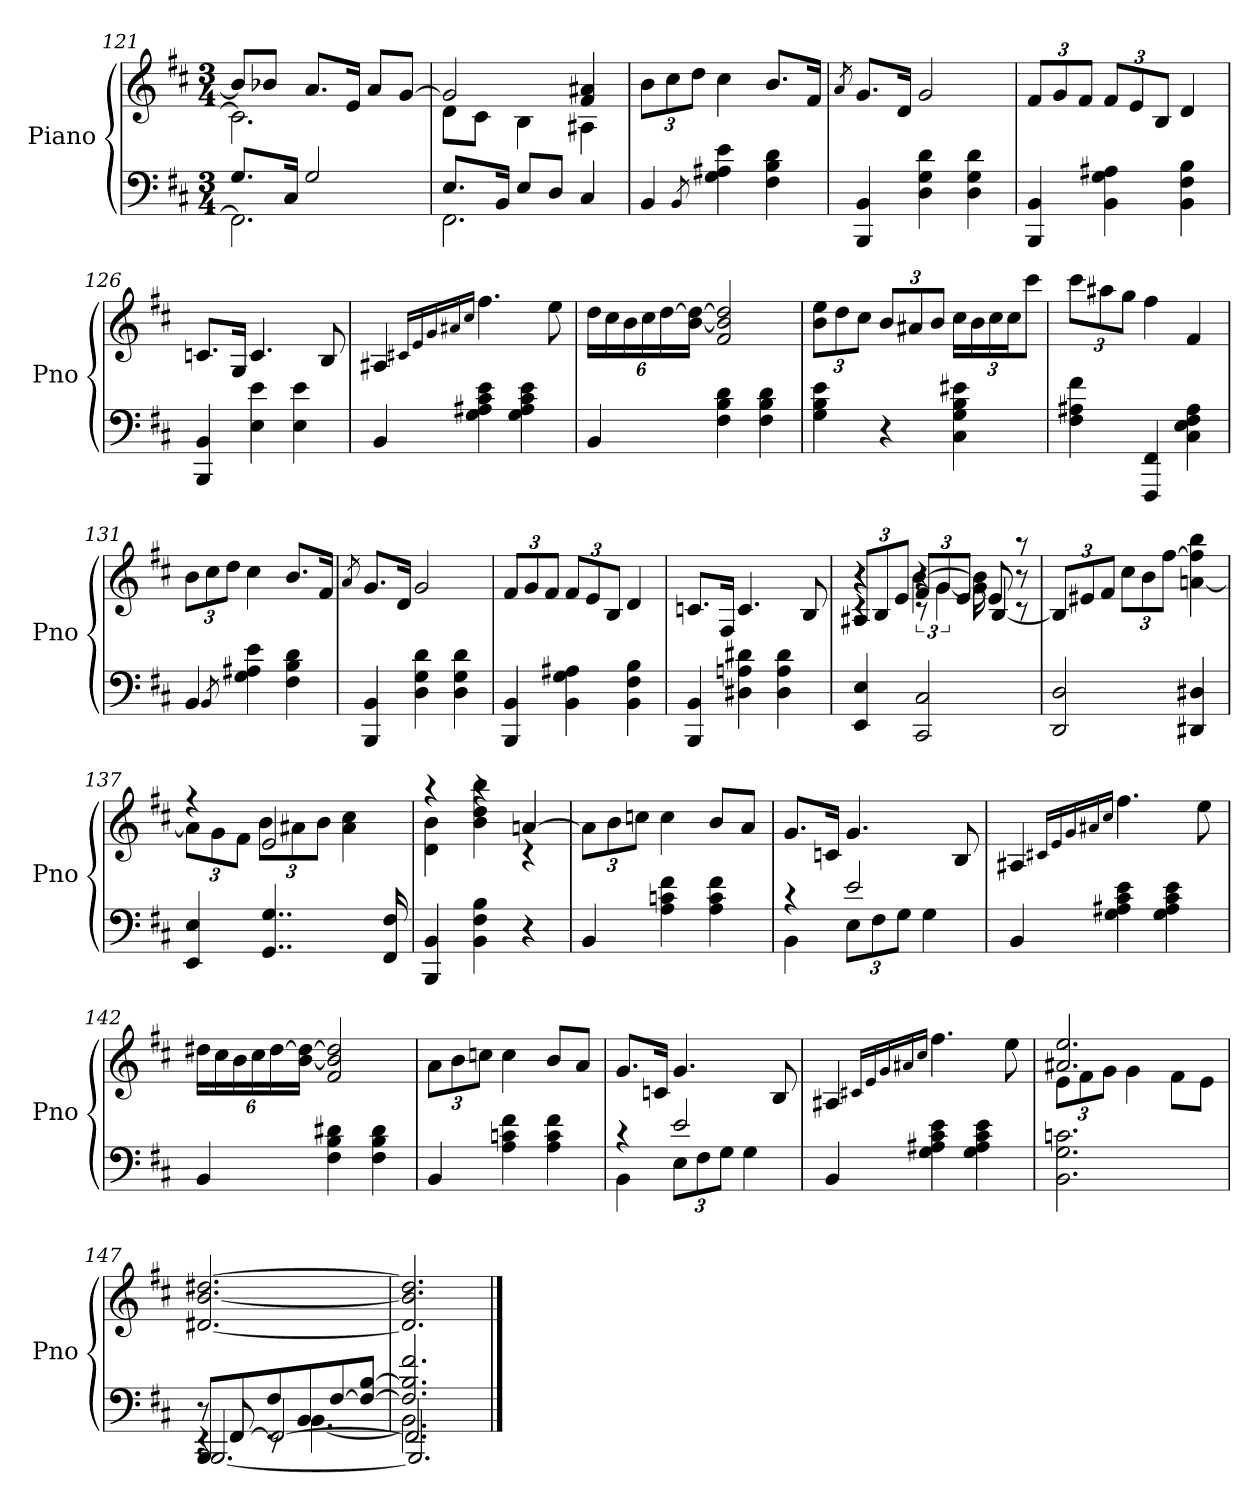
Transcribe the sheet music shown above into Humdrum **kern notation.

**kern	**kern
*part1	*part1
*staff2	*staff1
*I"Piano	*
*I'Pno	*
*clefF4	*clefG2
*k[f#c#]	*k[f#c#]
*M3/4	*M3/4
=121	=121
*^	*^
8.GL	2.FF#]	8bL]	2.c#]
.	.	8b-XJ	.
16C#Jk	.	.	.
2G	.	8.aL	.
.	.	16eJk	.
.	.	8aL	.
.	.	[8gJ	.
=122	=122	=122	=122
8.EL	2.FF#	2g]	8dL
.	.	.	8c#J
16BBJk	.	.	.
8EL	.	.	4B
8DJ	.	.	.
4C#	.	4f# 4a#X	4A#X
*v	*v	*	*
*	*v	*v
=123	=123
4BB	12bL
.	12cc#
.	12ddJ
8qBB/	.
4G 4A#X 4e	4cc#
4F# 4B 4d	8.bL
.	16f#Jk
=124	=124
.	8qa/
4BBB 4BB	8.gL
.	16dJk
4D 4G 4d	2g
4D 4G 4d	.
=125	=125
4BBB 4BB	12f#L
.	12g
.	12f#J
4BB 4G 4A#X	12f#L
.	12e
.	12BJ
4BB 4F# 4B	4d
=126	=126
4BBB 4BB	8.cnL
.	16GJk
4E 4e	4.c
4E 4e	.
.	8B
=127	=127
4BB	4A#X
.	16qqc#X/LL
.	16qqe/
.	16qqg/
.	16qqa#X/
.	16qqcc#/JJ
4G 4A#X 4c# 4e	4.ff#
4G 4A# 4c# 4e	.
.	8ee
=128	=128
4BB	24ddLL
.	24cc#
.	24b
.	24cc#
.	[24dd
.	[24b 24dd_JJ
4F# 4B 4d	2f# 2b] 2dd]
4F# 4B 4d	.
=129	=129
4G 4B 4e	12b 12eeL
.	12dd
.	12cc#J
4r	12bL
.	12a#X
.	12bJ
4C# 4G 4B 4e#X	24cc#LL
.	24b
.	24cc#
.	24cc#J
.	12ccc#J
=130	=130
4F# 4A#X 4f#	12ccc#L
.	12aa#X
.	12ggJ
4FFF# 4FF#	4ff#
4C# 4E 4F# 4A#	4f#
=131	=131
4BB	12bL
.	12cc#
.	12ddJ
8qBB/	.
4G 4A#X 4e	4cc#
4F# 4B 4d	8.bL
.	16f#Jk
=132	=132
.	8qa/
4BBB 4BB	8.gL
.	16dJk
4D 4G 4d	2g
4D 4G 4d	.
=133	=133
4BBB 4BB	12f#L
.	12g
.	12f#J
4BB 4G 4A#X	12f#L
.	12e
.	12BJ
4BB 4F# 4B	4d
=134	=134
4BBB 4BB	8.cnL
.	16F#Jk
4D#X 4An 4d#X	4.c
4D# 4A 4d#	.
.	8B
=135	=135
*	*^
*	*	*^
*	*	*	*^
4EE 4E	12A#XL	4rc	4r	4r
.	12B	.	.	.
.	12eJ	.	.	.
2CC# 2C#	12f#L	12rc	[4b\	4r
.	12g	[6g	.	.
.	[12eJ	.	.	.
.	8e]	8g]	8b\]	[4B/
.	8raa	8rc	8r	.
*	*v	*v	*v	*v
=136	=136
2DD 2D	12BL]
.	12e#X
.	12f#J
.	12cc#L
.	12b
.	[12ff#J
4DD#X 4D#X	[4an 4ff#] 4bb
=137	=137
*	*^
4EE 4E	4r	12aL]
.	.	12g
.	.	12f#J
4..GG 4..G	2e	12bL
.	.	12a#X
.	.	12bJ
.	.	4a# 4cc#
16FF# 16F#	.	.
=138	=138	=138
4BBB 4BB	4raa	4d 4b
4BB 4F# 4B	4raa	4b 4dd 4bb
4r	[4an	4r
*	*v	*v
=139	=139
4BB	12aL]
.	12b
.	12ccnJ
4A 4cn 4f#	4cc
4A 4c 4f#	8bL
.	8aJ
=140	=140
*^	*
4rc	4BB	8.gL
.	.	16cnJk
2e	12EL	4.g
.	12F#	.
.	12GJ	.
.	4G	.
.	.	8B
*v	*v	*
=141	=141
4BB	4A#X
.	16qqc#X/LL
.	16qqe/
.	16qqg/
.	16qqa#X/
.	16qqcc#/JJ
4G 4A#X 4c# 4e	4.ff#
4G 4A# 4c# 4e	.
.	8ee
=142	=142
4BB	24dd#XLL
.	24cc#
.	24b
.	24cc#
.	[24dd#
.	[24b 24dd#_JJ
4F# 4B 4d#X	2f# 2b] 2dd#]
4F# 4B 4d#	.
=143	=143
4BB	12aL
.	12b
.	12ccnJ
4A 4cn 4f#	4cc
4A 4c 4f#	8bL
.	8aJ
=144	=144
*^	*
4rc	4BB	8.gL
.	.	16cnJk
2e	12EL	4.g
.	12F#	.
.	12GJ	.
.	4G	.
.	.	8B
*v	*v	*
=145	=145
4BB	4A#X
.	16qqc#X/LL
.	16qqe/
.	16qqg/
.	16qqa#X/
.	16qqcc#/JJ
4G 4A#X 4c# 4e	4.ff#
4G 4A# 4c# 4e	.
.	8ee
=146	=146
*	*^
2.BB 2.G 2.cn	2.a#X 2.ee	12eL
.	.	12f#
.	.	12gJ
.	.	4g
.	.	8f#L
.	.	8eJ
*	*v	*v
=147	=147
*^	*
*	*^	*
*	*	*^	*
8BBBL	4rEE	8r	[2.BBB/	[2.d#X [2.b [2.dd#X
8FF#	.	[8FF#/	.	.
8F#	8rEE	2FF#/_	.	.
8BB	[4.BB	.	.	.
[8F#	.	.	.	.
8F#_ [8BJ	.	.	.	.
=148	=148	=148	=148	=148
2.F#] 2.B] 2.f#	2.BB]	2.FF#/]	2.BBB/]	2.d#] 2.b] 2.dd#]
*v	*v	*v	*v	*
==	==
*-	*-
